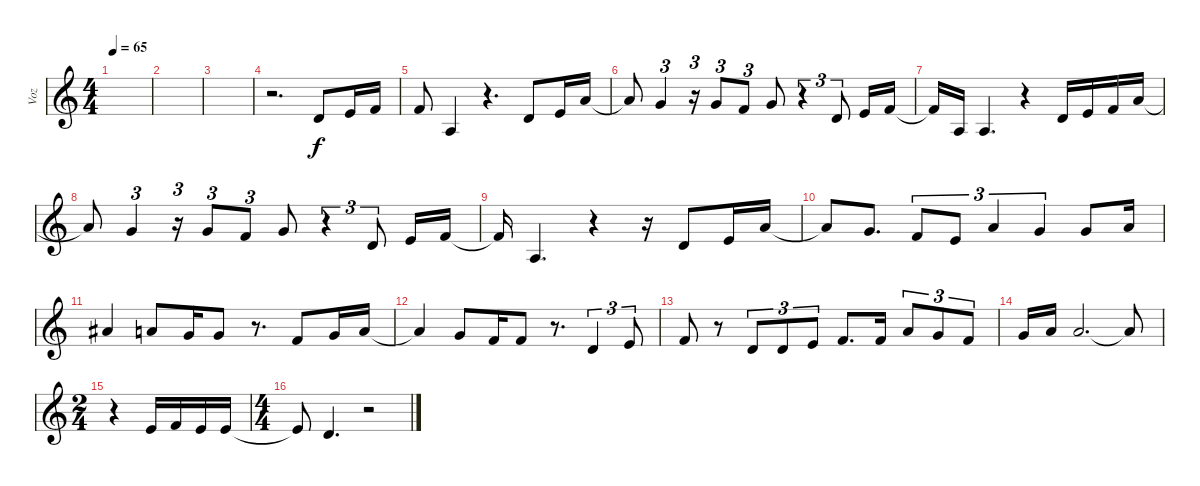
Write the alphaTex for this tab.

\track ("Voz" "Voz") {instrument choiraahs}
\staff {score}
\tuning (E4 B3 G3 D3 A2 E2 B1) {hide}
\ts (4 4)
\tempo 65
\clef g2
\ks c
|
|
|
r.2{d} 3.2.8 0.1.16 1.1.16 |
1.1.8 2.3.4 r.4{d} 3.2.8 0.1.16 5.1.16 |
5.1{t}.8 3.1.4{tu (3 2)} r.16{tu (3 2)} 3.1.8{tu (3 2)} 1.1.8{tu (3 2)} 3.1.8 r.4{tu (3 2)} 3.2.8{tu (3 2)} 0.1.16 1.1.16 |
1.1{t}.16 2.3.16 2.3.4{d} r.4 3.2.16 0.1.16 1.1.16 5.1.16 |
5.1{t}.8 3.1.4{tu (3 2)} r.16{tu (3 2)} 3.1.8{tu (3 2)} 1.1.8{tu (3 2)} 3.1.8 r.4{tu (3 2)} 3.2.8{tu (3 2)} 0.1.16 1.1.16 |
1.1{t}.16 2.3.4{d} r.4 r.16 3.2.8 0.1.16 5.1.16 |
5.1{t}.8 3.1.8{d} 1.1.8{tu (3 2)} 0.1.8{tu (3 2)} 5.1.4{tu (3 2)} 3.1.4{tu (3 2)} 3.1.8 5.1.16 |
6.1.4 5.1.8 3.1.16 3.1.8 r.8{d} 1.1.8 3.1.16 5.1.16 |
5.1{t}.4 3.1.8 1.1.16 1.1.8 r.8{d} 3.2.4{tu (3 2)} 0.1.8{tu (3 2)} |
1.1.8 r.8 3.2.8{tu (3 2)} 3.2.8{tu (3 2)} 0.1.8{tu (3 2)} 1.1.8{d} 1.1.16 5.1.8{tu (3 2)} 3.1.8{tu (3 2)} 1.1.8{tu (3 2)} |
3.1.16 5.1.16 5.1.2{d} 5.1{t}.8 |
\ts (2 4)
r.4 0.1.16 1.1.16 0.1.16 0.1.16 |
\ts (4 4)
0.1{t}.8 3.2.4{d} r.2
